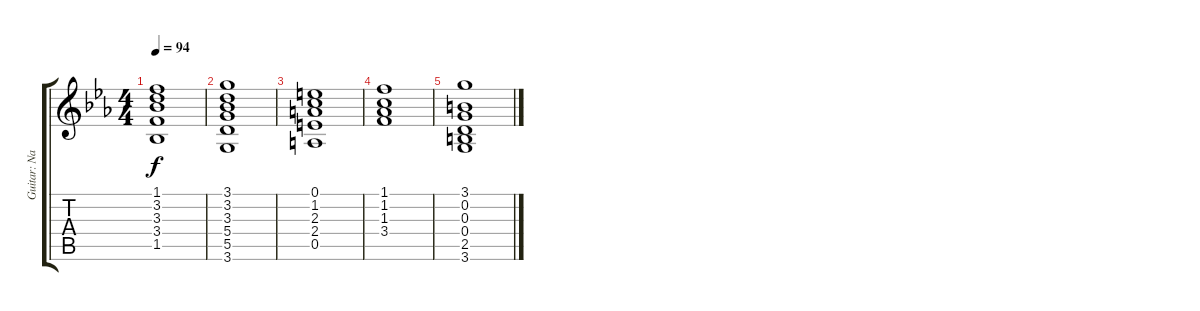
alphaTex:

\track ("Guitar: Nancy" "Guitar: Na") {instrument electricguitarclean}
\staff {score tabs}
\tuning (E4 B3 G3 D3 A2 E2) {hide}
\ts (4 4)
\tempo 94
\clef g2
\ks eb
(1.1 3.2 3.3 3.4 1.5).1{dy f} |
(3.1 3.2 3.3 5.4 5.5 3.6).1 |
(0.1 1.2 2.3 2.4 0.5).1 |
(1.1 1.2 1.3 3.4).1 |
(3.1 0.2 0.3 0.4 2.5 3.6).1
